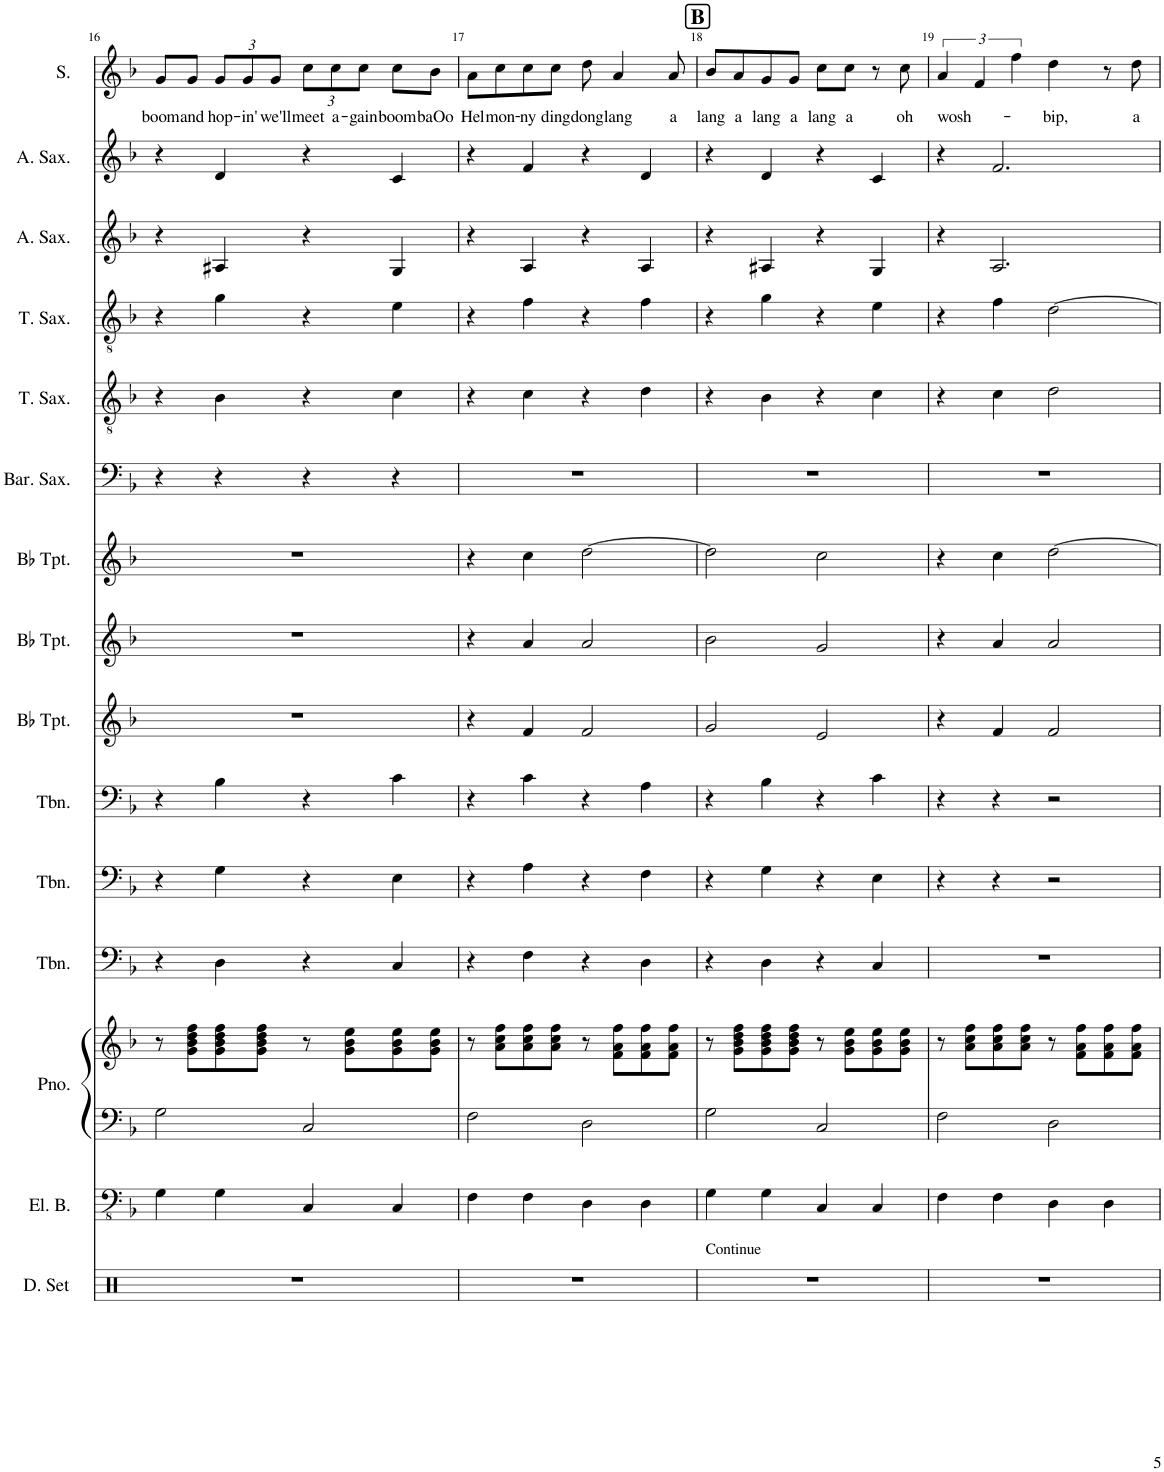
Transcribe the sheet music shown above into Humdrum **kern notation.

**kern	**kern	**kern	**kern	**kern	**kern	**kern	**kern	**kern	**kern	**kern	**kern	**kern	**kern	**kern	**kern	**text
*part15	*part14	*part13	*part13	*part12	*part11	*part10	*part9	*part8	*part7	*part6	*part5	*part4	*part3	*part2	*part1	*part1
*staff16	*staff15	*staff14	*staff13	*staff12	*staff11	*staff10	*staff9	*staff8	*staff7	*staff6	*staff5	*staff4	*staff3	*staff2	*staff1	*staff1
*I"Drumset	*I"Electric Bass	*I"Piano	*	*I"Trombone	*I"Trombone	*I"Trombone	*I"Bb Trumpet	*I"Bb Trumpet	*I"Bb Trumpet	*I"Baritone Saxophone	*I"Tenor Saxophone	*I"Tenor Saxophone	*I"Alto Saxophone	*I"Alto Saxophone	*I"Soprano	*
*I'D. Set	*I'El. B.	*I'Pno.	*	*I'Tbn.	*I'Tbn.	*I'Tbn.	*I'Bb Tpt.	*I'Bb Tpt.	*I'Bb Tpt.	*I'Bar. Sax.	*I'T. Sax.	*I'T. Sax.	*I'A. Sax.	*I'A. Sax.	*I'S.	*
!!LO:PB:g=z
*clefX	*clefFv4	*clefF4	*clefG2	*clefF4	*clefF4	*clefF4	*clefG2	*clefG2	*clefG2	*clefF4	*clefGv2	*clefGv2	*clefG2	*clefG2	*clefG2	*
*	*	*	*	*	*	*	*ITrd1c2	*ITrd1c2	*ITrd1c2	*ITrd12c21	*ITrd8c14	*ITrd8c14	*ITrd5c9	*ITrd5c9	*	*
*k[]	*k[b-]	*k[b-]	*k[b-]	*k[b-]	*k[b-]	*k[b-]	*k[b-]	*k[b-]	*k[b-]	*k[b-]	*k[b-]	*k[b-]	*k[b-]	*k[b-]	*k[b-]	*
*M4/4	*M4/4	*M4/4	*M4/4	*M4/4	*M4/4	*M4/4	*M4/4	*M4/4	*M4/4	*M4/4	*M4/4	*M4/4	*M4/4	*M4/4	*M4/4	*
*met(c)	*met(c)	*met(c)	*met(c)	*met(c)	*met(c)	*met(c)	*met(c)	*met(c)	*met(c)	*met(c)	*met(c)	*met(c)	*met(c)	*met(c)	*met(c)	*
=16	=16	=16	=16	=16	=16	=16	=16	=16	=16	=16	=16	=16	=16	=16	=16	=16
!	!	!	!	!	!	!	!	!	!	!	!	!	!	!	!	!LO:LY:b
1r	4GG\	2G\	8r	4r	4r	4r	1r	1r	1r	4r	4r	4r	4r	4r	8g/L	boom
!	!	!	!	!	!	!	!	!	!	!	!	!	!	!	!	!LO:LY:b
.	.	.	8g\ 8b-\ 8dd\ 8ff\L	.	.	.	.	.	.	.	.	.	.	.	8g/J	and
*	*	*	*	*	*	*	*	*	*	*	*	*	*	*	*Xbrackettup	*
!	!	!	!	!	!	!	!	!	!	!	!	!	!	!	!	!LO:LY:b
.	4GG\	.	8g\ 8b-\ 8dd\ 8ff\	4D\	4G\	4B-\	.	.	.	4r	4B-\	4g\	4A#X/	4d/	12g/L	hop-
!	!	!	!	!	!	!	!	!	!	!	!	!	!	!	!	!LO:LY:b
.	.	.	.	.	.	.	.	.	.	.	.	.	.	.	12g/	-in'
.	.	.	8g\ 8b-\ 8dd\ 8ff\J	.	.	.	.	.	.	.	.	.	.	.	.	.
!	!	!	!	!	!	!	!	!	!	!	!	!	!	!	!	!LO:LY:b
.	.	.	.	.	.	.	.	.	.	.	.	.	.	.	12g/J	we'll
!	!	!	!	!	!	!	!	!	!	!	!	!	!	!	!	!LO:LY:b
.	4CC/	2C/	8r	4r	4r	4r	.	.	.	4r	4r	4r	4r	4r	12cc\L	meet
!	!	!	!	!	!	!	!	!	!	!	!	!	!	!	!	!LO:LY:b
.	.	.	.	.	.	.	.	.	.	.	.	.	.	.	12cc\	a-
.	.	.	8g\ 8b-\ 8ee\L	.	.	.	.	.	.	.	.	.	.	.	.	.
!	!	!	!	!	!	!	!	!	!	!	!	!	!	!	!	!LO:LY:b
.	.	.	.	.	.	.	.	.	.	.	.	.	.	.	12cc\J	-gain
!	!	!	!	!	!	!	!	!	!	!	!	!	!	!	!	!LO:LY:b
.	4CC/	.	8g\ 8b-\ 8ee\	4C/	4E\	4c\	.	.	.	4r	4c\	4e\	4G/	4c/	8cc\L	boom
!	!	!	!	!	!	!	!	!	!	!	!	!	!	!	!	!LO:LY:b
.	.	.	8g\ 8b-\ 8ee\J	.	.	.	.	.	.	.	.	.	.	.	8b-\J	baOo
=17	=17	=17	=17	=17	=17	=17	=17	=17	=17	=17	=17	=17	=17	=17	=17	=17
!	!	!	!	!	!	!	!	!	!	!	!	!	!	!	!	!LO:LY:b
1r	4FF\	2F\	8r	4r	4r	4r	4r	4r	4r	1r	4r	4r	4r	4r	8a\L	Hel
!	!	!	!	!	!	!	!	!	!	!	!	!	!	!	!	!LO:LY:b
.	.	.	8a\ 8cc\ 8ff\L	.	.	.	.	.	.	.	.	.	.	.	8cc\	mon-
!	!	!	!	!	!	!	!	!	!	!	!	!	!	!	!	!LO:LY:b
.	4FF\	.	8a\ 8cc\ 8ff\	4F\	4A\	4c\	4f/	4a/	4cc\	.	4c\	4f\	4A/	4f/	8cc\	-ny
!	!	!	!	!	!	!	!	!	!	!	!	!	!	!	!	!LO:LY:b
.	.	.	8a\ 8cc\ 8ff\J	.	.	.	.	.	.	.	.	.	.	.	8cc\J	ding
!	!	!	!	!	!	!	!	!	!	!	!	!	!	!	!	!LO:LY:b
.	4DD\	2D\	8r	4r	4r	4r	2f/	2a/	[2dd\	.	4r	4r	4r	4r	8dd\	dong
!	!	!	!	!	!	!	!	!	!	!	!	!	!	!	!	!LO:LY:b
.	.	.	8f\ 8a\ 8ff\L	.	.	.	.	.	.	.	.	.	.	.	4a/	lang
.	4DD\	.	8f\ 8a\ 8ff\	4D\	4F\	4A\	.	.	.	.	4d\	4f\	4A/	4d/	.	.
!	!	!	!	!	!	!	!	!	!	!	!	!	!	!	!	!LO:LY:b
.	.	.	8f\ 8a\ 8ff\J	.	.	.	.	.	.	.	.	.	.	.	8a/	a
!!LO:REH:place=s1:a:B:cj:fs=14:t=B
=18	=18	=18	=18	=18	=18	=18	=18	=18	=18	=18	=18	=18	=18	=18	=18	=18
!LO:TX:a:t=Continue	!	!	!	!	!	!	!	!	!	!	!	!	!	!	!	!
!	!	!	!	!	!	!	!	!	!	!	!	!	!	!	!	!LO:LY:b
1r	4GG\	2G\	8r	4r	4r	4r	2g/	2b-\	2dd\]	1r	4r	4r	4r	4r	8b-/L	lang
!	!	!	!	!	!	!	!	!	!	!	!	!	!	!	!	!LO:LY:b
.	.	.	8g\ 8b-\ 8dd\ 8ff\L	.	.	.	.	.	.	.	.	.	.	.	8a/	a
!	!	!	!	!	!	!	!	!	!	!	!	!	!	!	!	!LO:LY:b
.	4GG\	.	8g\ 8b-\ 8dd\ 8ff\	4D\	4G\	4B-\	.	.	.	.	4B-\	4g\	4A#X/	4d/	8g/	lang
!	!	!	!	!	!	!	!	!	!	!	!	!	!	!	!	!LO:LY:b
.	.	.	8g\ 8b-\ 8dd\ 8ff\J	.	.	.	.	.	.	.	.	.	.	.	8g/J	a
!	!	!	!	!	!	!	!	!	!	!	!	!	!	!	!	!LO:LY:b
.	4CC/	2C/	8r	4r	4r	4r	2e/	2g/	2cc\	.	4r	4r	4r	4r	8cc\L	lang
!	!	!	!	!	!	!	!	!	!	!	!	!	!	!	!	!LO:LY:b
.	.	.	8g\ 8b-\ 8ee\L	.	.	.	.	.	.	.	.	.	.	.	8cc\J	a
.	4CC/	.	8g\ 8b-\ 8ee\	4C/	4E\	4c\	.	.	.	.	4c\	4e\	4G/	4c/	8r	.
!	!	!	!	!	!	!	!	!	!	!	!	!	!	!	!	!LO:LY:b
.	.	.	8g\ 8b-\ 8ee\J	.	.	.	.	.	.	.	.	.	.	.	8cc\	oh
=19	=19	=19	=19	=19	=19	=19	=19	=19	=19	=19	=19	=19	=19	=19	=19	=19
*	*	*	*	*	*	*	*	*	*	*	*	*	*	*	*brackettup	*
!	!	!	!	!	!	!	!	!	!	!	!	!	!	!	!	!LO:LY:b
1r	4FF\	2F\	8r	1r	4r	4r	4r	4r	4r	1r	4r	4r	4r	4r	6a/	wosh-
.	.	.	8a\ 8cc\ 8ff\L	.	.	.	.	.	.	.	.	.	.	.	.	.
.	.	.	.	.	.	.	.	.	.	.	.	.	.	.	6f/	.
.	4FF\	.	8a\ 8cc\ 8ff\	.	4r	4r	4f/	4a/	4cc\	.	4c\	4f\	2.A/	2.f/	.	.
.	.	.	.	.	.	.	.	.	.	.	.	.	.	.	6ff\	.
.	.	.	8a\ 8cc\ 8ff\J	.	.	.	.	.	.	.	.	.	.	.	.	.
!	!	!	!	!	!	!	!	!	!	!	!	!	!	!	!	!LO:LY:b
.	4DD\	2D\	8r	.	2r	2r	2f/	2a/	[2dd\	.	2d\	[2d\	.	.	4dd\	-bip,
.	.	.	8f\ 8a\ 8ff\L	.	.	.	.	.	.	.	.	.	.	.	.	.
.	4DD\	.	8f\ 8a\ 8ff\	.	.	.	.	.	.	.	.	.	.	.	8r	.
!	!	!	!	!	!	!	!	!	!	!	!	!	!	!	!	!LO:LY:b
.	.	.	8f\ 8a\ 8ff\J	.	.	.	.	.	.	.	.	.	.	.	8dd\	a
=	=	=	=	=	=	=	=	=	=	=	=	=	=	=	=	=
*-	*-	*-	*-	*-	*-	*-	*-	*-	*-	*-	*-	*-	*-	*-	*-	*-
